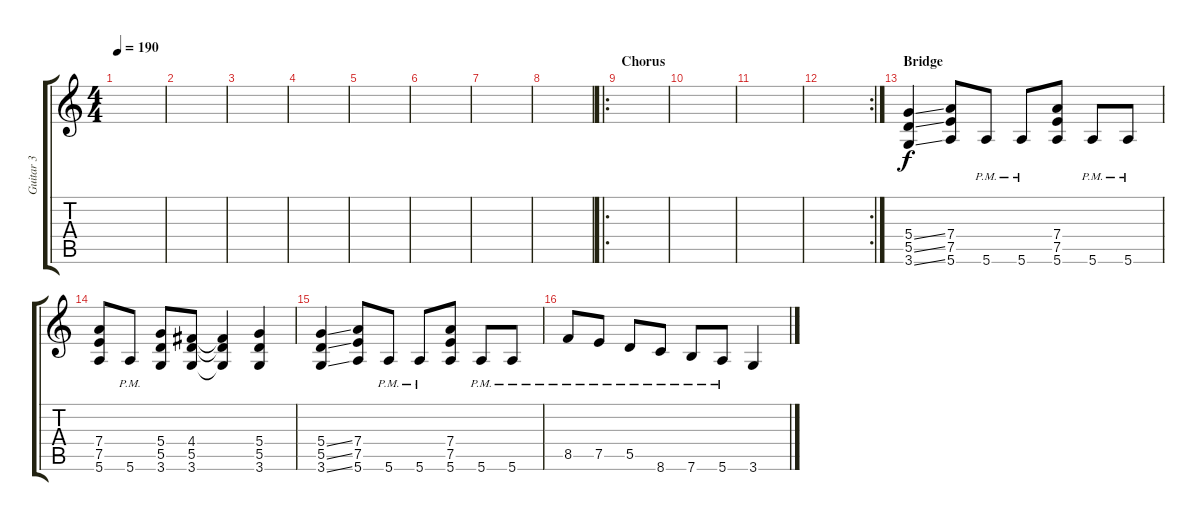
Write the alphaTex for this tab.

\track ("Guitar 3" "Guitar 3") {instrument distortionguitar}
\staff {score tabs}
\tuning (E4 B3 G3 D3 A2 E2) {hide}
\ts (4 4)
\tempo 190
\clef g2
\ks c
|
|
|
|
|
|
|
|
\ro
\section ("" "Chorus")
|
|
|
\rc 2
|
\section ("" "Bridge")
(5.4{ss} 5.5{ss} 3.6{ss}).4{dy f} (7.4 7.5 5.6).8 5.6{pm}.8 5.6{pm}.8 (7.4 7.5 5.6).8 5.6{pm}.8 5.6{pm}.8 |
(7.4 7.5 5.6).8 5.6{pm}.8 (5.4 5.5 3.6).8 (4.4 5.5 3.6).8 (4.4{t} 5.5{t} 3.6{t}).4 (5.4 5.5 3.6).4 |
(5.4{ss} 5.5{ss} 3.6{ss}).4 (7.4 7.5 5.6).8 5.6{pm}.8 5.6{pm}.8 (7.4 7.5 5.6).8 5.6{pm}.8 5.6{pm}.8 |
8.5{pm}.8 7.5{pm}.8 5.5{pm}.8 8.6{pm}.8 7.6{pm}.8 5.6{pm}.8 3.6.4
